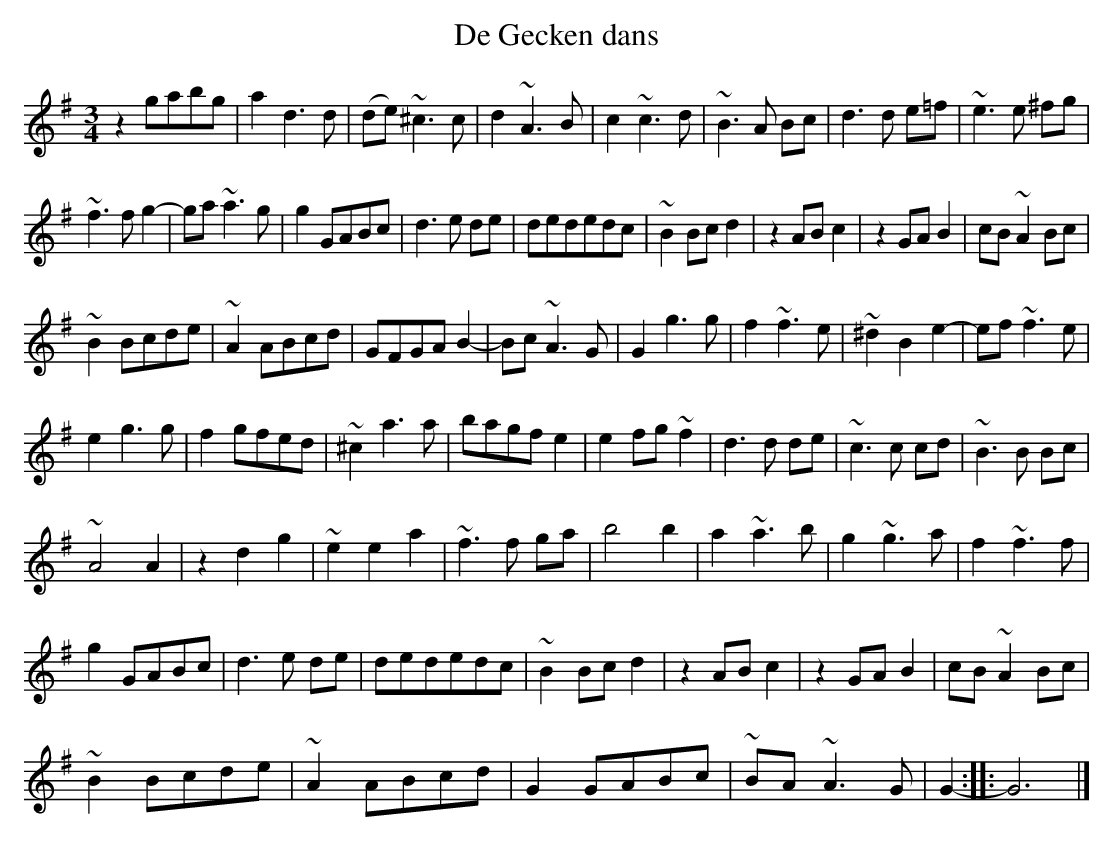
X:1
T:De Gecken dans
M:3/4
K:Gmaj
z2gabg|a2d3d|(de)~^c3c|d2~A3B|c2~c3d|~B3A Bc|d3d e=f|~e3e ^fg|
~f3fg2-|ga~a3g|g2GABc|d3e de|dededc|~B2Bcd2|z2ABc2|z2GAB2|cB~A2Bc|
~B2Bcde|~A2ABcd|GFGAB2-|Bc~A3G|G2g3g|f2~f3e|~^d2B2e2-|ef~f3e|
e2g3g|f2gfed|~^c2a3a|bagfe2|e2fg~f2|d3d de|~c3c cd|~B3B Bc|
~A4A2|z2d2g2|~e2e2a2|~f3f ga|b4b2|a2~a3b|g2~g3a|f2~f3f|
g2GABc|d3e de|dededc|~B2Bcd2|z2ABc2|z2GAB2|cB~A2Bc|
~B2Bcde|~A2ABcd|G2GABc|~BA~A3G|G2-:||:G6|]
